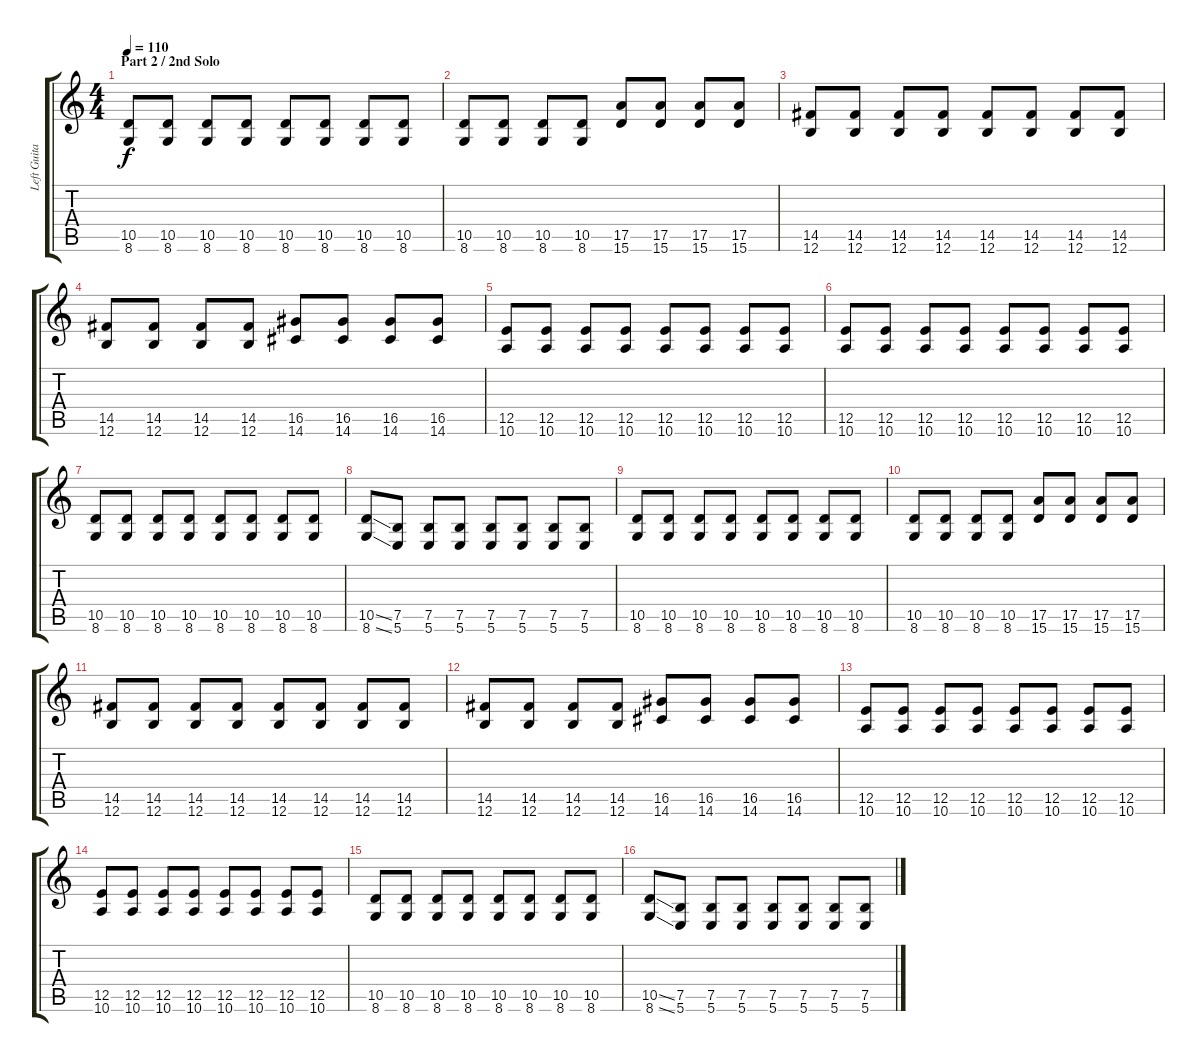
\track ("Left Guitar" "Left Guita") {instrument distortionguitar}
\staff {score tabs}
\tuning (B3 Gb3 D3 A2 E2 B1) {hide}
\ts (4 4)
\section ("" "Part 2 / 2nd Solo")
\tempo 110
\clef g2
\ks c
(10.5 8.6).8{dy f} (10.5 8.6).8 (10.5 8.6).8 (10.5 8.6).8 (10.5 8.6).8 (10.5 8.6).8 (10.5 8.6).8 (10.5 8.6).8 |
(10.5 8.6).8 (10.5 8.6).8 (10.5 8.6).8 (10.5 8.6).8 (17.5 15.6).8 (17.5 15.6).8 (17.5 15.6).8 (17.5 15.6).8 |
(14.5 12.6).8 (14.5 12.6).8 (14.5 12.6).8 (14.5 12.6).8 (14.5 12.6).8 (14.5 12.6).8 (14.5 12.6).8 (14.5 12.6).8 |
(14.5 12.6).8 (14.5 12.6).8 (14.5 12.6).8 (14.5 12.6).8 (16.5 14.6).8 (16.5 14.6).8 (16.5 14.6).8 (16.5 14.6).8 |
(12.5 10.6).8 (12.5 10.6).8 (12.5 10.6).8 (12.5 10.6).8 (12.5 10.6).8 (12.5 10.6).8 (12.5 10.6).8 (12.5 10.6).8 |
(12.5 10.6).8 (12.5 10.6).8 (12.5 10.6).8 (12.5 10.6).8 (12.5 10.6).8 (12.5 10.6).8 (12.5 10.6).8 (12.5 10.6).8 |
(10.5 8.6).8 (10.5 8.6).8 (10.5 8.6).8 (10.5 8.6).8 (10.5 8.6).8 (10.5 8.6).8 (10.5 8.6).8 (10.5 8.6).8 |
(10.5{ss} 8.6{ss}).8 (7.5 5.6).8 (7.5 5.6).8 (7.5 5.6).8 (7.5 5.6).8 (7.5 5.6).8 (7.5 5.6).8 (7.5 5.6).8 |
(10.5 8.6).8 (10.5 8.6).8 (10.5 8.6).8 (10.5 8.6).8 (10.5 8.6).8 (10.5 8.6).8 (10.5 8.6).8 (10.5 8.6).8 |
(10.5 8.6).8 (10.5 8.6).8 (10.5 8.6).8 (10.5 8.6).8 (17.5 15.6).8 (17.5 15.6).8 (17.5 15.6).8 (17.5 15.6).8 |
(14.5 12.6).8 (14.5 12.6).8 (14.5 12.6).8 (14.5 12.6).8 (14.5 12.6).8 (14.5 12.6).8 (14.5 12.6).8 (14.5 12.6).8 |
(14.5 12.6).8 (14.5 12.6).8 (14.5 12.6).8 (14.5 12.6).8 (16.5 14.6).8 (16.5 14.6).8 (16.5 14.6).8 (16.5 14.6).8 |
(12.5 10.6).8 (12.5 10.6).8 (12.5 10.6).8 (12.5 10.6).8 (12.5 10.6).8 (12.5 10.6).8 (12.5 10.6).8 (12.5 10.6).8 |
(12.5 10.6).8 (12.5 10.6).8 (12.5 10.6).8 (12.5 10.6).8 (12.5 10.6).8 (12.5 10.6).8 (12.5 10.6).8 (12.5 10.6).8 |
(10.5 8.6).8 (10.5 8.6).8 (10.5 8.6).8 (10.5 8.6).8 (10.5 8.6).8 (10.5 8.6).8 (10.5 8.6).8 (10.5 8.6).8 |
(10.5{ss} 8.6{ss}).8 (7.5 5.6).8 (7.5 5.6).8 (7.5 5.6).8 (7.5 5.6).8 (7.5 5.6).8 (7.5 5.6).8 (7.5 5.6).8
